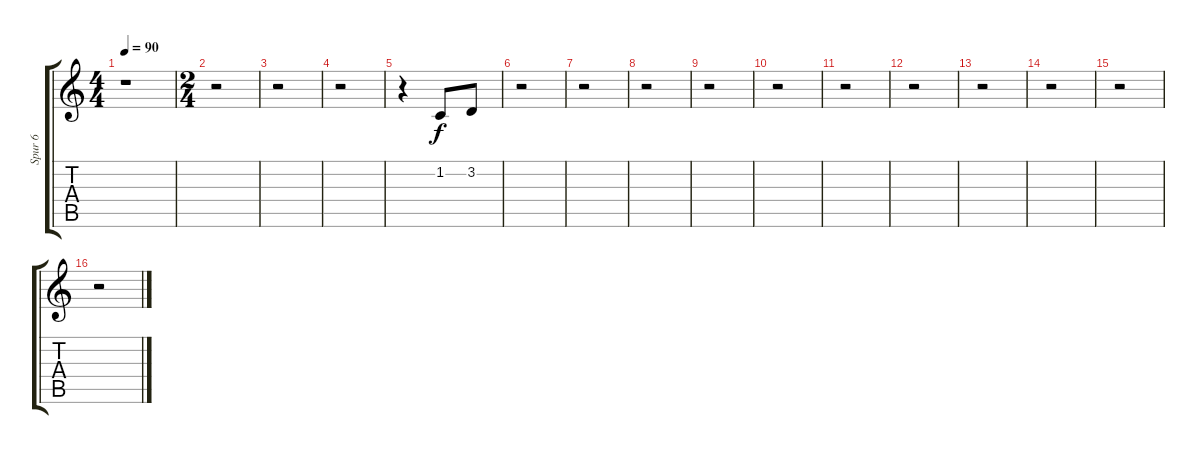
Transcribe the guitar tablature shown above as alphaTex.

\track ("Spur 6" "Spur 6") {instrument fx3crystal}
\staff {score tabs}
\tuning (E4 B3 G3 D3 A2 E2) {hide}
\ts (4 4)
\tempo 90
\clef g2
\ks c
r.1{dy f instrument fx3crystal} |
\ts (2 4)
r.2 |
r.2 |
r.2 |
r.4 1.2.8 3.2.8 |
r.2 |
r.2 |
r.2 |
r.2 |
r.2 |
r.2 |
r.2 |
r.2 |
r.2 |
r.2 |
r.2
